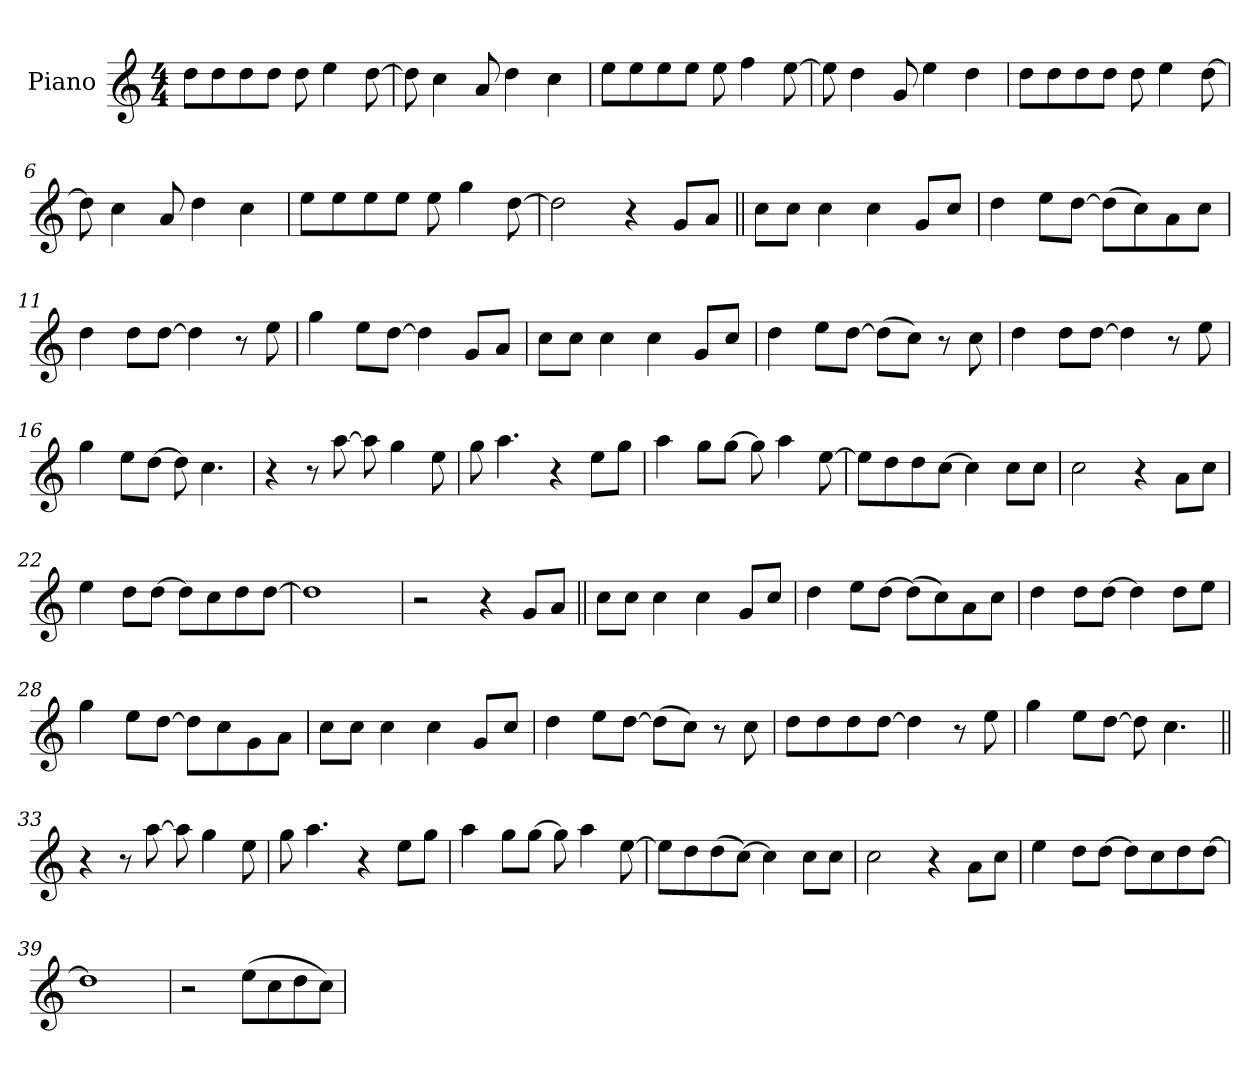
**kern
*part1
*staff1
*I"Piano
*I'Pno.
*clefG2
*k[]
*M4/4
*MM140
=1
8dd!L
8dd!
8dd!
8dd!J
8dd!
4ee!
[8dd!
=2
8dd!]
4cc!
8a!
4dd!
4cc!
=3
8ee!L
8ee!
8ee!
8ee!J
8ee!
4ff!
[8ee!
=4
8ee!]
4dd!
8g!
4ee!
4dd!
=5
8dd!L
8dd!
8dd!
8dd!J
8dd!
4ee!
[8dd!
=6
8dd!]
4cc!
8a!
4dd!
4cc!
=7
8ee!L
8ee!
8ee!
8ee!J
8ee!
4gg!
[8dd!
=8
2dd!]
4r
8gL
8aJ
=9||
8ccL
8ccJ
4cc
4cc
8gL
8ccJ
=10
4dd
8eeL
[8ddJ
(8ddL]
8cc)
8a
8ccJ
=11
4dd
8ddL
[8ddJ
4dd]
8r
8ee
=12
4gg
8eeL
[8ddJ
4dd]
8gL
8aJ
=13
8ccL
8ccJ
4cc
4cc
8gL
8ccJ
=14
4dd
8eeL
[8ddJ
(8ddL]
8ccJ)
8r
8cc
=15
4dd
8ddL
[8ddJ
4dd]
8r
8ee
=16
4gg
8eeL
[8ddJ
8dd]
4.cc
=17
4r
8r
[8aa
8aa]
4gg
8ee
=18
8gg
4.aa
4r
8eeL
8ggJ
=19
4aa
8ggL
[8ggJ
8gg]
4aa
[8ee
=20
8eeL]
8dd
8dd
[8ccJ
4cc]
8ccL
8ccJ
=21
2cc
4r
8aL
8ccJ
=22
4ee
8ddL
[8ddJ
8ddL]
8cc
8dd
[8ddJ
=23
1dd]
=24
2r
4r
8gL
8aJ
=25||
8ccL
8ccJ
4cc
4cc
8gL
8ccJ
=26
4dd
8eeL
[8ddJ
(8ddL]
8cc)
8a
8ccJ
=27
4dd
8ddL
[8ddJ
4dd]
8ddL
8eeJ
=28
4gg
8eeL
[8ddJ
8ddL]
8cc
8g
8aJ
=29
8ccL
8ccJ
4cc
4cc
8gL
8ccJ
=30
4dd
8eeL
[8ddJ
(8ddL]
8ccJ)
8r
8cc
=31
8ddL
8dd
8dd
[8ddJ
4dd]
8r
8ee
=32
4gg
8eeL
[8ddJ
8dd]
4.cc
=33||
4r
8r
[8aa
8aa]
4gg
8ee
=34
8gg
4.aa
4r
8eeL
8ggJ
=35
4aa
8ggL
[8ggJ
8gg]
4aa
[8ee
=36
8eeL]
8dd
(8dd
[8ccJ)
4cc]
8ccL
8ccJ
=37
2cc
4r
8aL
8ccJ
=38
4ee
8ddL
[8ddJ
8ddL]
8cc
8dd
[8ddJ
=39
1dd]
=40
2r
(8eeL
8cc
8dd
8ccJ)
=
*-
